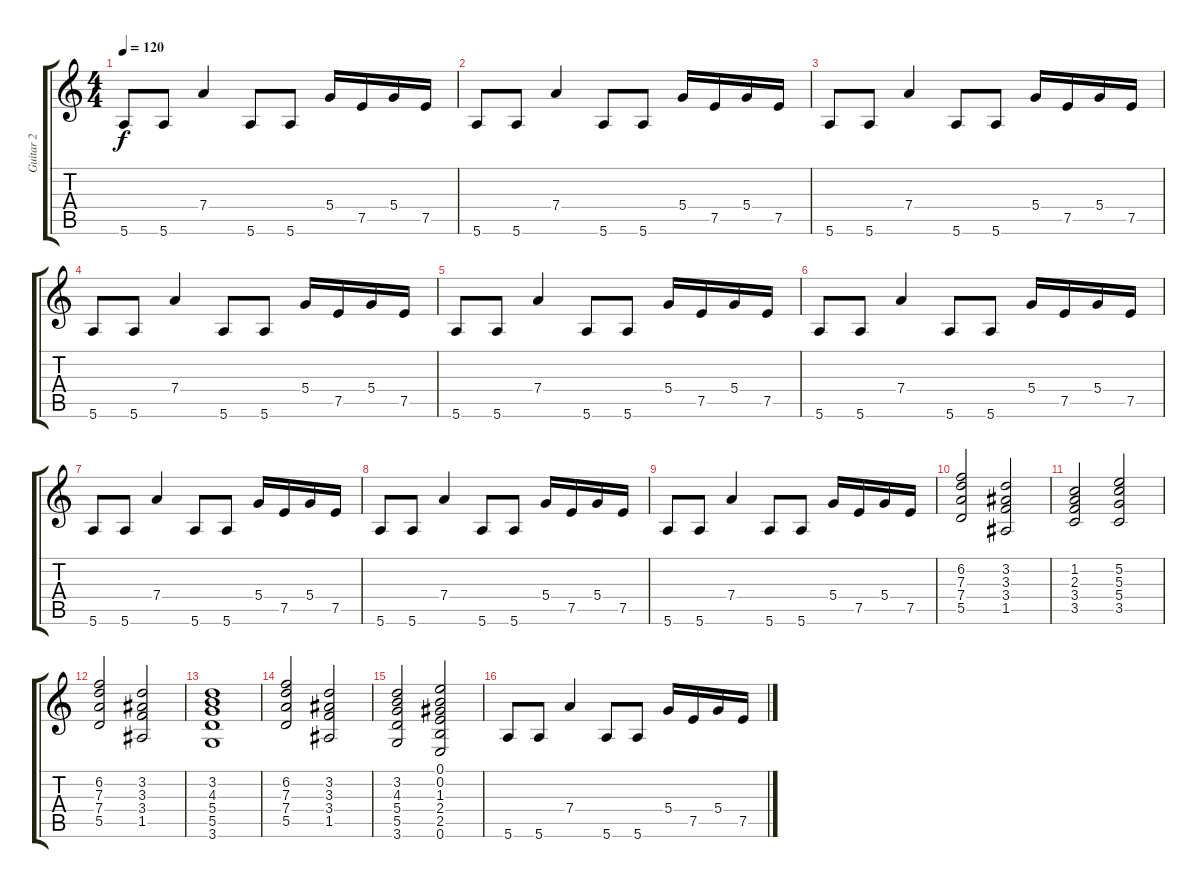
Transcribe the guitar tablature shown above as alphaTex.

\track ("Guitar 2" "Guitar 2") {instrument overdrivenguitar}
\staff {score tabs}
\tuning (E4 B3 G3 D3 A2 E2) {hide}
\ts (4 4)
\tempo 120
\clef g2
\ks c
5.6.8{dy f} 5.6.8 7.4.4 5.6.8 5.6.8 5.4.16 7.5.16 5.4.16 7.5.16 |
5.6.8 5.6.8 7.4.4 5.6.8 5.6.8 5.4.16 7.5.16 5.4.16 7.5.16 |
5.6.8 5.6.8 7.4.4 5.6.8 5.6.8 5.4.16 7.5.16 5.4.16 7.5.16 |
5.6.8 5.6.8 7.4.4 5.6.8 5.6.8 5.4.16 7.5.16 5.4.16 7.5.16 |
5.6.8 5.6.8 7.4.4 5.6.8 5.6.8 5.4.16 7.5.16 5.4.16 7.5.16 |
5.6.8 5.6.8 7.4.4 5.6.8 5.6.8 5.4.16 7.5.16 5.4.16 7.5.16 |
5.6.8 5.6.8 7.4.4 5.6.8 5.6.8 5.4.16 7.5.16 5.4.16 7.5.16 |
5.6.8 5.6.8 7.4.4 5.6.8 5.6.8 5.4.16 7.5.16 5.4.16 7.5.16 |
5.6.8 5.6.8 7.4.4 5.6.8 5.6.8 5.4.16 7.5.16 5.4.16 7.5.16 |
(6.2 7.3 7.4 5.5).2 (3.2 3.3 3.4 1.5).2 |
(1.2 2.3 3.4 3.5).2 (5.2 5.3 5.4 3.5).2 |
(6.2 7.3 7.4 5.5).2 (3.2 3.3 3.4 1.5).2 |
(3.2 4.3 5.4 5.5 3.6).1 |
(6.2 7.3 7.4 5.5).2 (3.2 3.3 3.4 1.5).2 |
(3.2 4.3 5.4 5.5 3.6).2 (0.1 0.2 1.3 2.4 2.5 0.6).2 |
5.6.8 5.6.8 7.4.4 5.6.8 5.6.8 5.4.16 7.5.16 5.4.16 7.5.16
